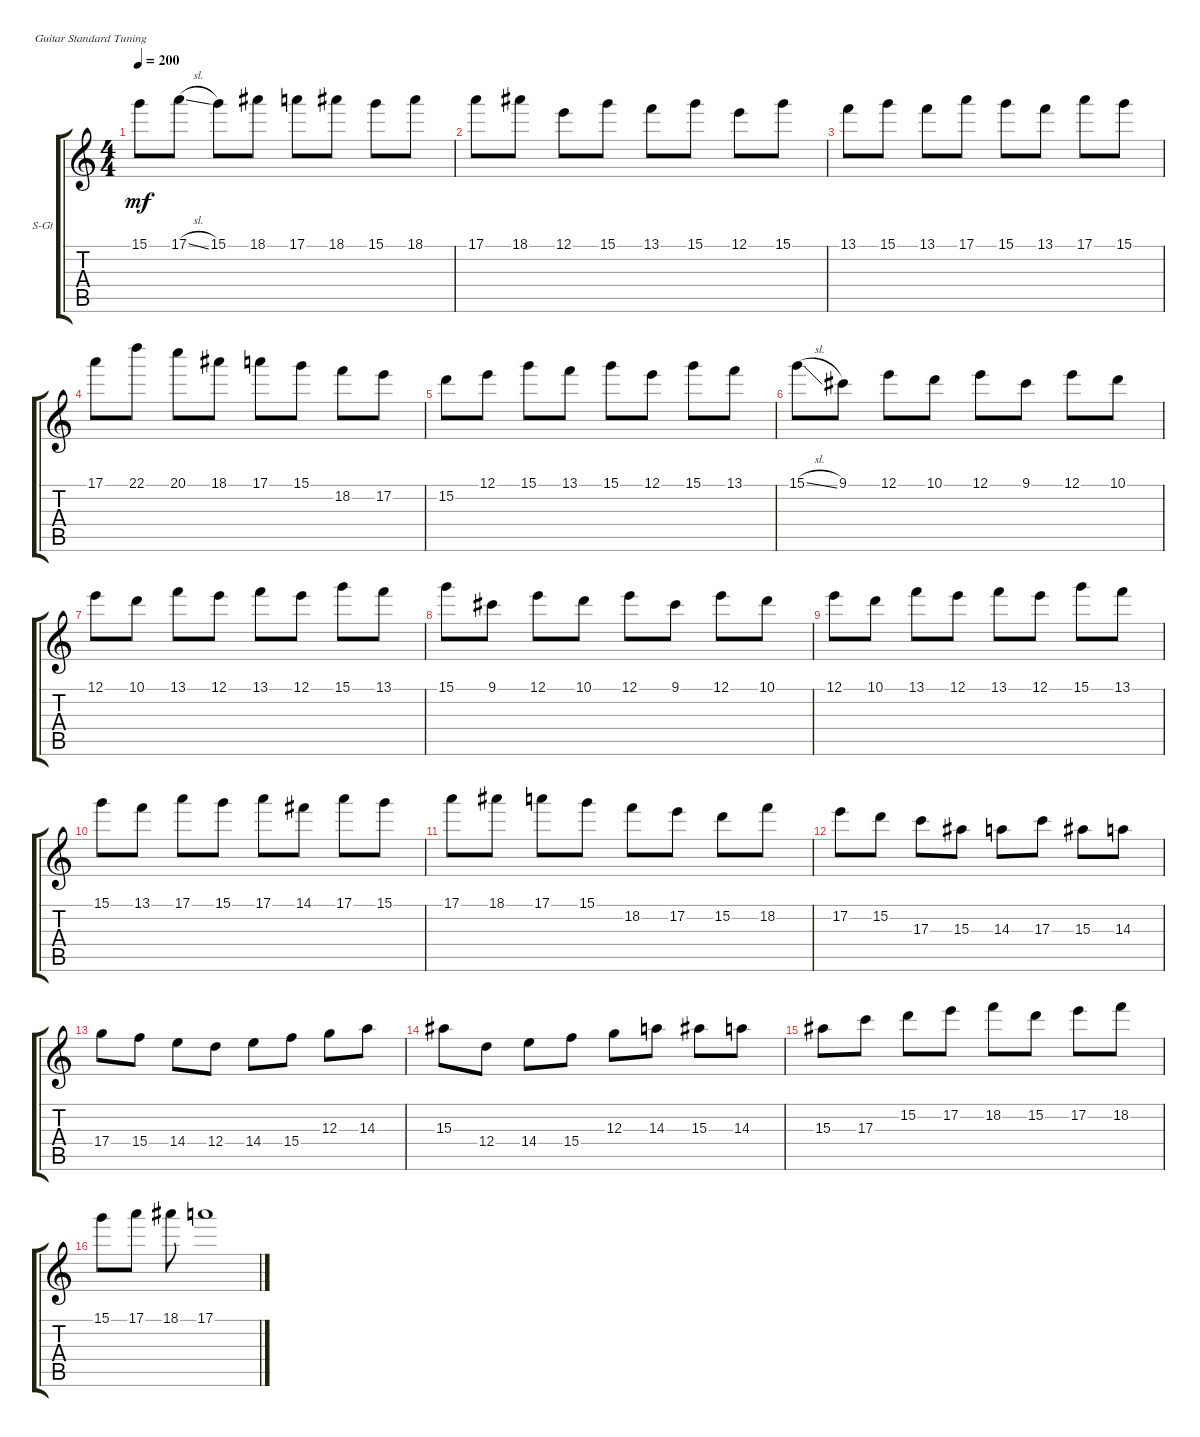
\defaultSystemsLayout 4
\bracketExtendMode groupsimilarinstruments
\firstSystemTrackNameOrientation horizontal
\otherSystemsTrackNameOrientation horizontal
\track ("Steel Guitar" "S-Gt") {instrument acousticguitarsteel}
\staff {score tabs}
\tuning (E4 B3 G3 D3 A2 E2)
\ts (4 4)
\tempo 200
\clef g2
\ks c
15.1.8{dy mf} 17.1{sl}.8 15.1.8 18.1.8 17.1.8 18.1.8 15.1.8 18.1.8 |
17.1.8 18.1.8 12.1.8 15.1.8 13.1.8 15.1.8 12.1.8 15.1.8 |
13.1.8 15.1.8 13.1.8 17.1.8 15.1.8 13.1.8 17.1.8 15.1.8 |
17.1.8 22.1.8 20.1.8 18.1.8 17.1.8 15.1.8 18.2.8 17.2.8 |
15.2.8 12.1.8 15.1.8 13.1.8 15.1.8 12.1.8 15.1.8 13.1.8 |
15.1{sl}.8 9.1.8 12.1.8 10.1.8 12.1.8 9.1.8 12.1.8 10.1.8 |
12.1.8 10.1.8 13.1.8 12.1.8 13.1.8 12.1.8 15.1.8 13.1.8 |
15.1.8 9.1.8 12.1.8 10.1.8 12.1.8 9.1.8 12.1.8 10.1.8 |
12.1.8 10.1.8 13.1.8 12.1.8 13.1.8 12.1.8 15.1.8 13.1.8 |
15.1.8 13.1.8 17.1.8 15.1.8 17.1.8 14.1.8 17.1.8 15.1.8 |
17.1.8 18.1.8 17.1.8 15.1.8 18.2.8 17.2.8 15.2.8 18.2.8 |
17.2.8 15.2.8 17.3.8 15.3.8 14.3.8 17.3.8 15.3.8 14.3.8 |
17.4.8 15.4.8 14.4.8 12.4.8 14.4.8 15.4.8 12.3.8 14.3.8 |
15.3.8 12.4.8 14.4.8 15.4.8 12.3.8 14.3.8 15.3.8 14.3.8 |
15.3.8 17.3.8 15.2.8 17.2.8 18.2.8 15.2.8 17.2.8 18.2.8 |
15.1.8 17.1.8 18.1.8 17.1.1
